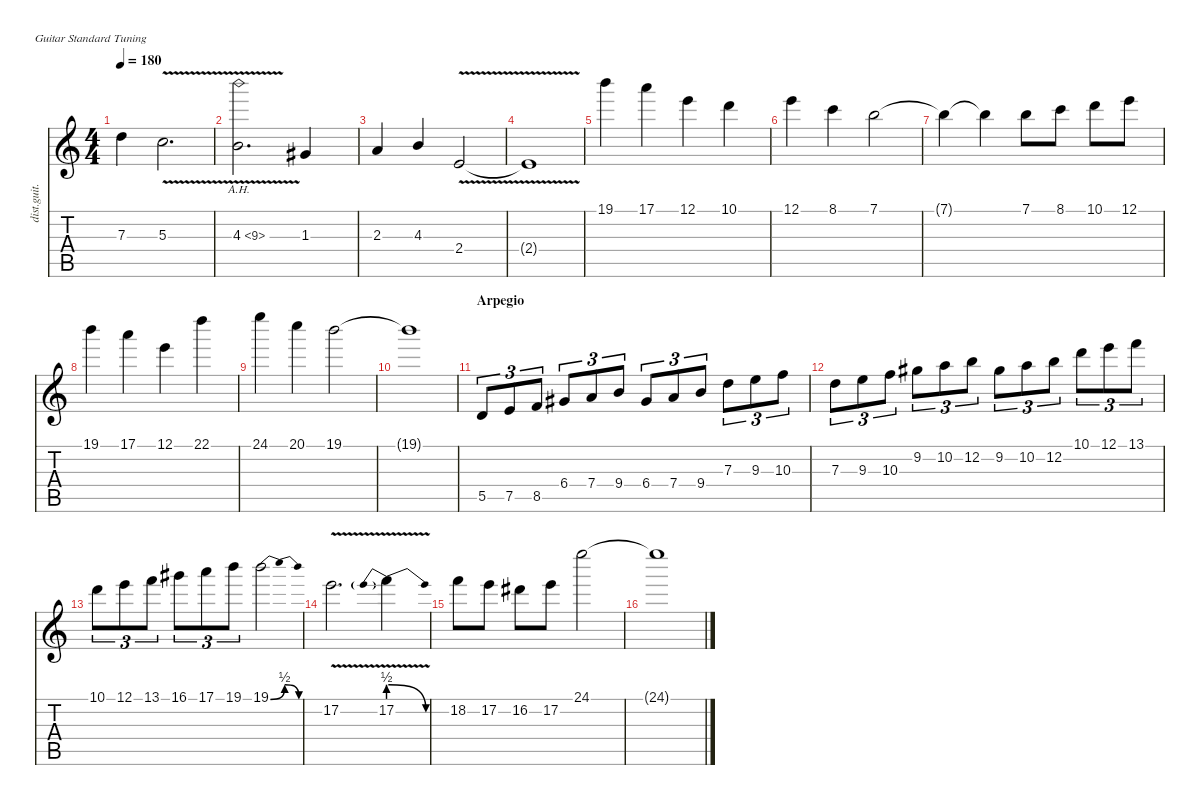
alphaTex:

\defaultSystemsLayout 4
\hideDynamics
\bracketExtendMode nobrackets
\otherSystemsTrackNameOrientation horizontal
\track ("Distortion Guitar" "dist.guit.") {instrument distortionguitar}
\staff {score tabs}
\tuning (E4 B3 G3 D3 A2 E2)
\ts (4 4)
\tempo 180
\clef g2
\ks aminor
7.3{t}.4{dy mf beam Down} 5.3{v}.2{d beam Down} |
4.3{ah 5 v}.2{d beam Down} 1.3{acc #}.4{beam Up} |
2.3.4{beam Up} 4.3.4{beam Up} 2.4{v}.2{beam Up} |
2.4{t}.1{beam Up} |
19.1.4{beam Down} 17.1.4{beam Down} 12.1.4{beam Down} 10.1.4{beam Down} |
12.1.4{beam Down} 8.1.4{beam Down} 7.1.2{beam Down} |
7.1{t}.4{beam Down} 7.1{t}.4{beam Down} 7.1.8{beam Down} 8.1.8{beam Down} 10.1.8{beam Down} 12.1.8{beam Down} |
19.1.4{beam Down} 17.1.4{beam Down} 12.1.4{beam Down} 22.1.4{beam Down} |
24.1.4{beam Down} 20.1.4{beam Down} 19.1.2{beam Down} |
19.1{t}.1{beam Down} |
\section ("" "Arpegio")
5.5.8{tu (3 2) beam Up} 7.5.8{tu (3 2) beam Up} 8.5.8{tu (3 2) beam Up} 6.4{acc #}.8{tu (3 2) beam Up} 7.4.8{tu (3 2) beam Up} 9.4.8{tu (3 2) beam Up} 6.4{acc #}.8{tu (3 2) beam Up} 7.4.8{tu (3 2) beam Up} 9.4.8{tu (3 2) beam Up} 7.3.8{tu (3 2) beam Down} 9.3.8{tu (3 2) beam Down} 10.3.8{tu (3 2) beam Down} |
7.3.8{tu (3 2) beam Down} 9.3.8{tu (3 2) beam Down} 10.3.8{tu (3 2) beam Down} 9.2{acc #}.8{tu (3 2) beam Down} 10.2.8{tu (3 2) beam Down} 12.2.8{tu (3 2) beam Down} 9.2{acc #}.8{tu (3 2) beam Down} 10.2.8{tu (3 2) beam Down} 12.2.8{tu (3 2) beam Down} 10.1.8{tu (3 2) beam Down} 12.1.8{tu (3 2) beam Down} 13.1.8{tu (3 2) beam Down} |
10.1.8{tu (3 2) beam Down} 12.1.8{tu (3 2) beam Down} 13.1.8{tu (3 2) beam Down} 16.1{acc #}.8{tu (3 2) beam Down} 17.1.8{tu (3 2) beam Down} 19.1.8{tu (3 2) beam Down} 19.1{be (bendrelease 0 0 18.599999999999998 2 42.6 2 59.4 0)}.2{beam Down} |
17.2{v}.2{d beam Down} 17.2{be (prebendrelease 0 2 28.2 0) v}.4{beam Down} |
18.2.8{beam Down} 17.2.8{beam Down} 16.2{acc #}.8{beam Down} 17.2.8{beam Down} 24.1.2{beam Down} |
24.1{t}.1{beam Down}
